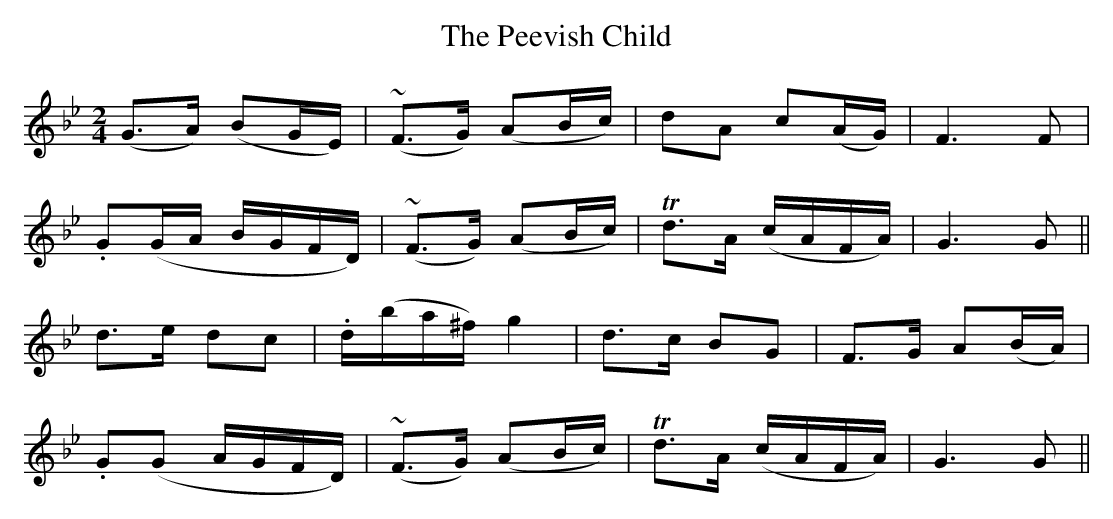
X:1
T: The Peevish Child
M: 2/4
L: 1/8
K: Gm
(G>A) (BG/E/) | (~F>G) (AB/c/) | dA c(A/G/) | F3 F |
.G(G/A/ B/G/F/D/) | (~F>G) (AB/c/) | Td>A (c/A/F/A/) | G3 G ||
d>e dc |.d/(b/a/^f/) g2 | d>c BG | F>G A(B/A/) |
.G(G A/G/F/D/) | (~F>G) (AB/c/) | Td>A (c/A/F/A/) | G3 G ||
